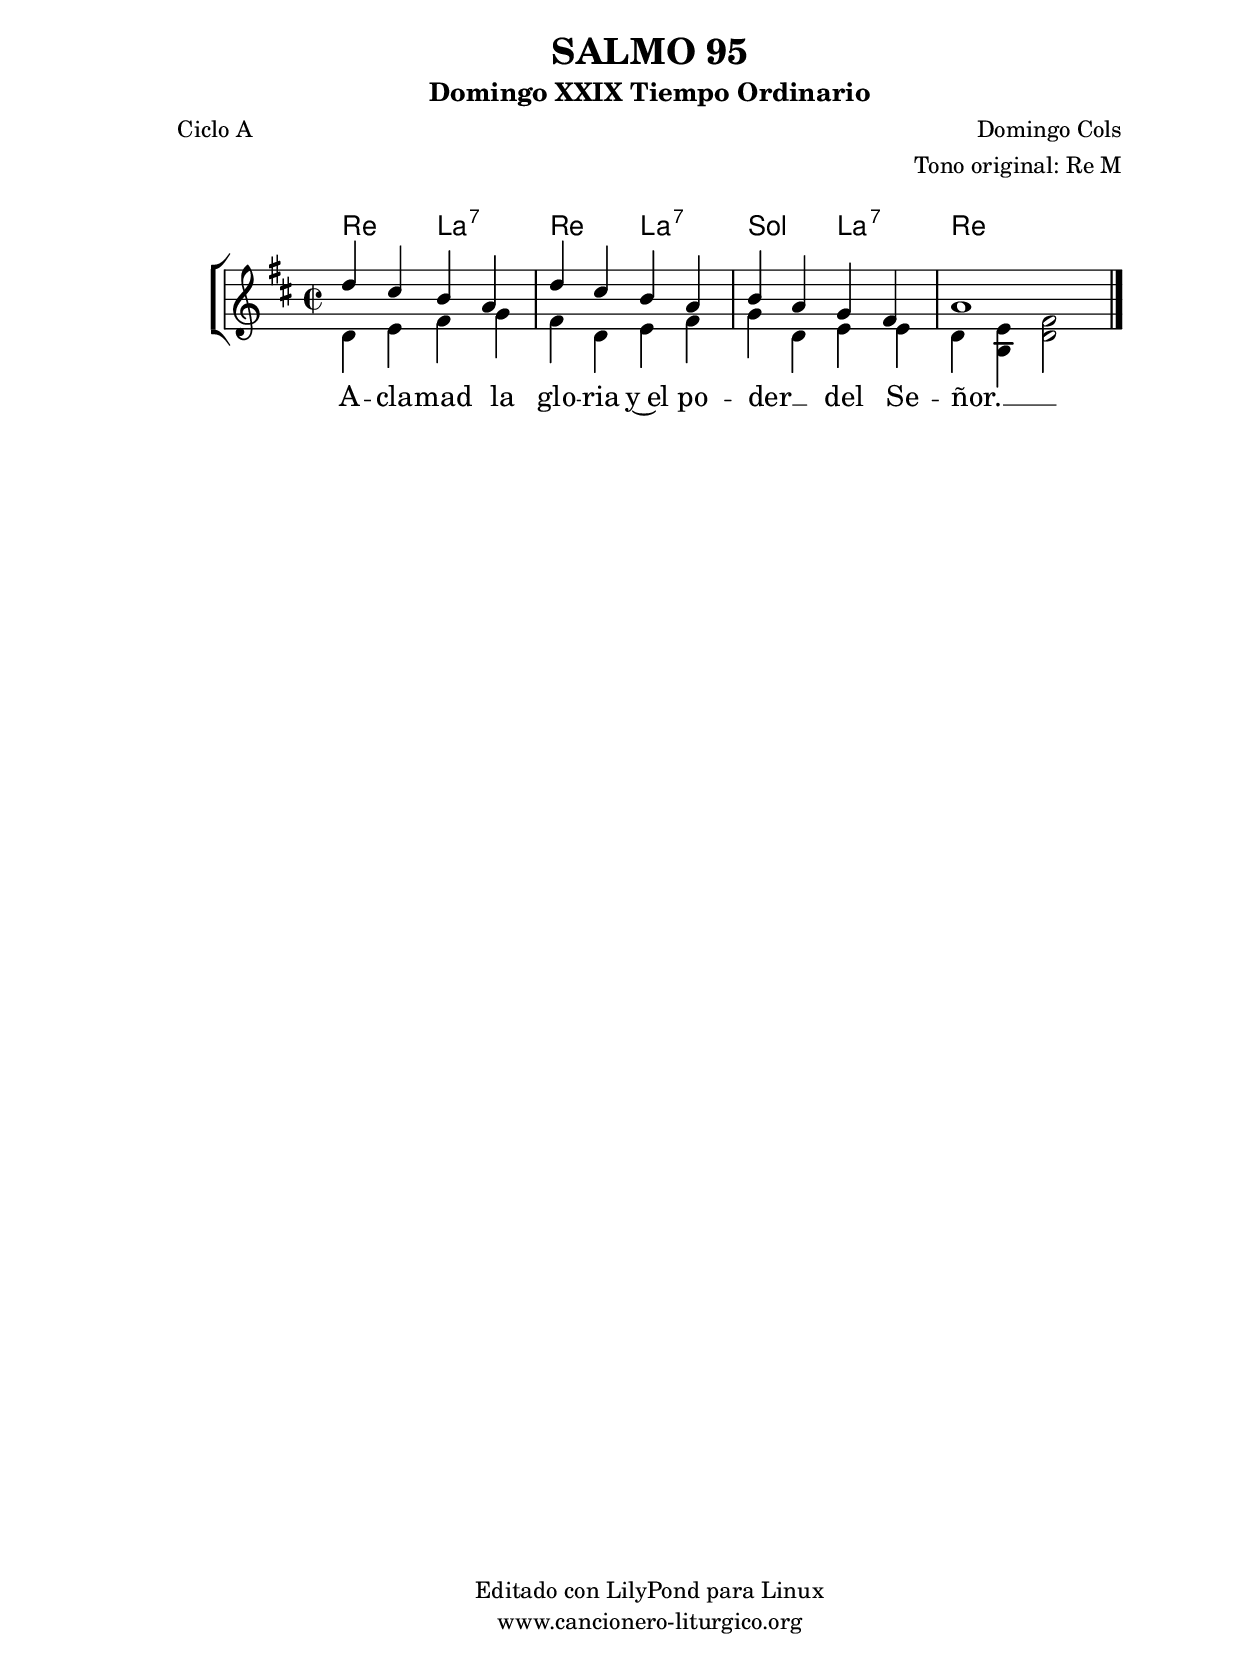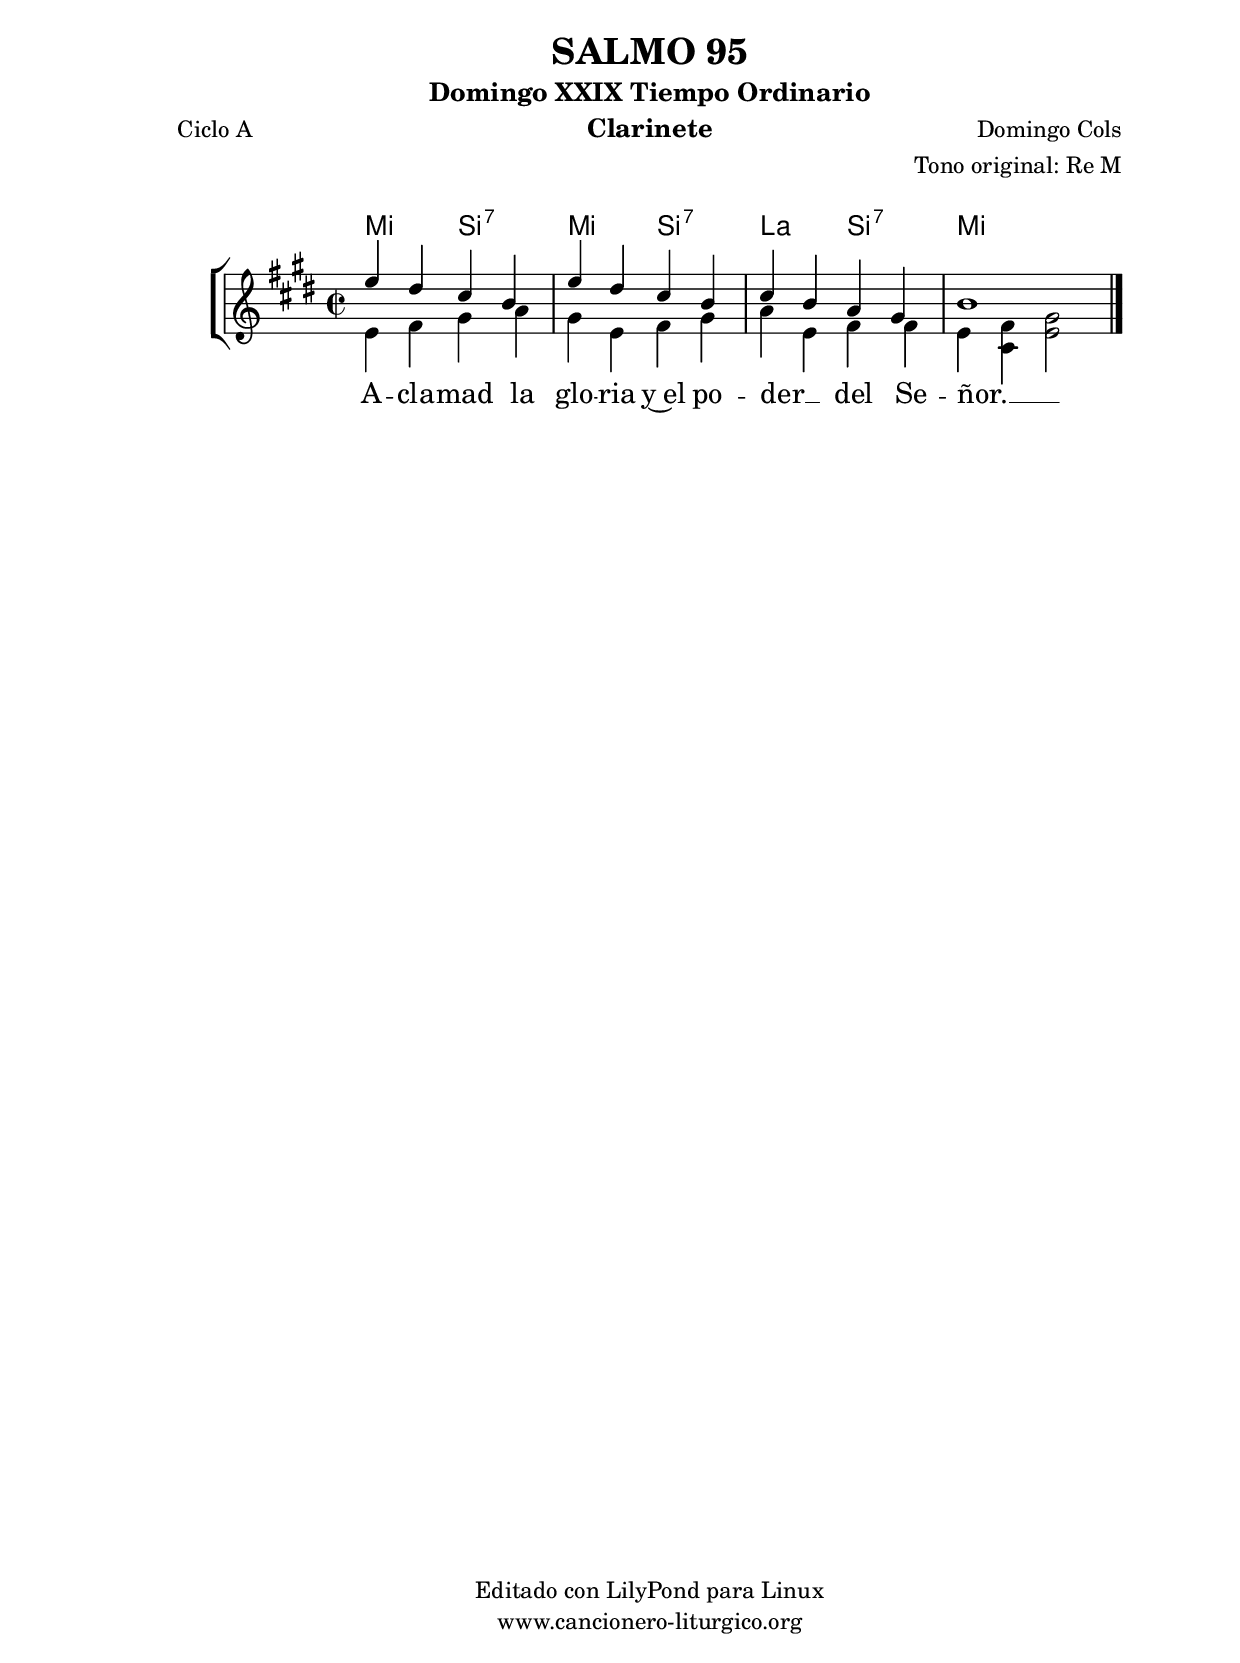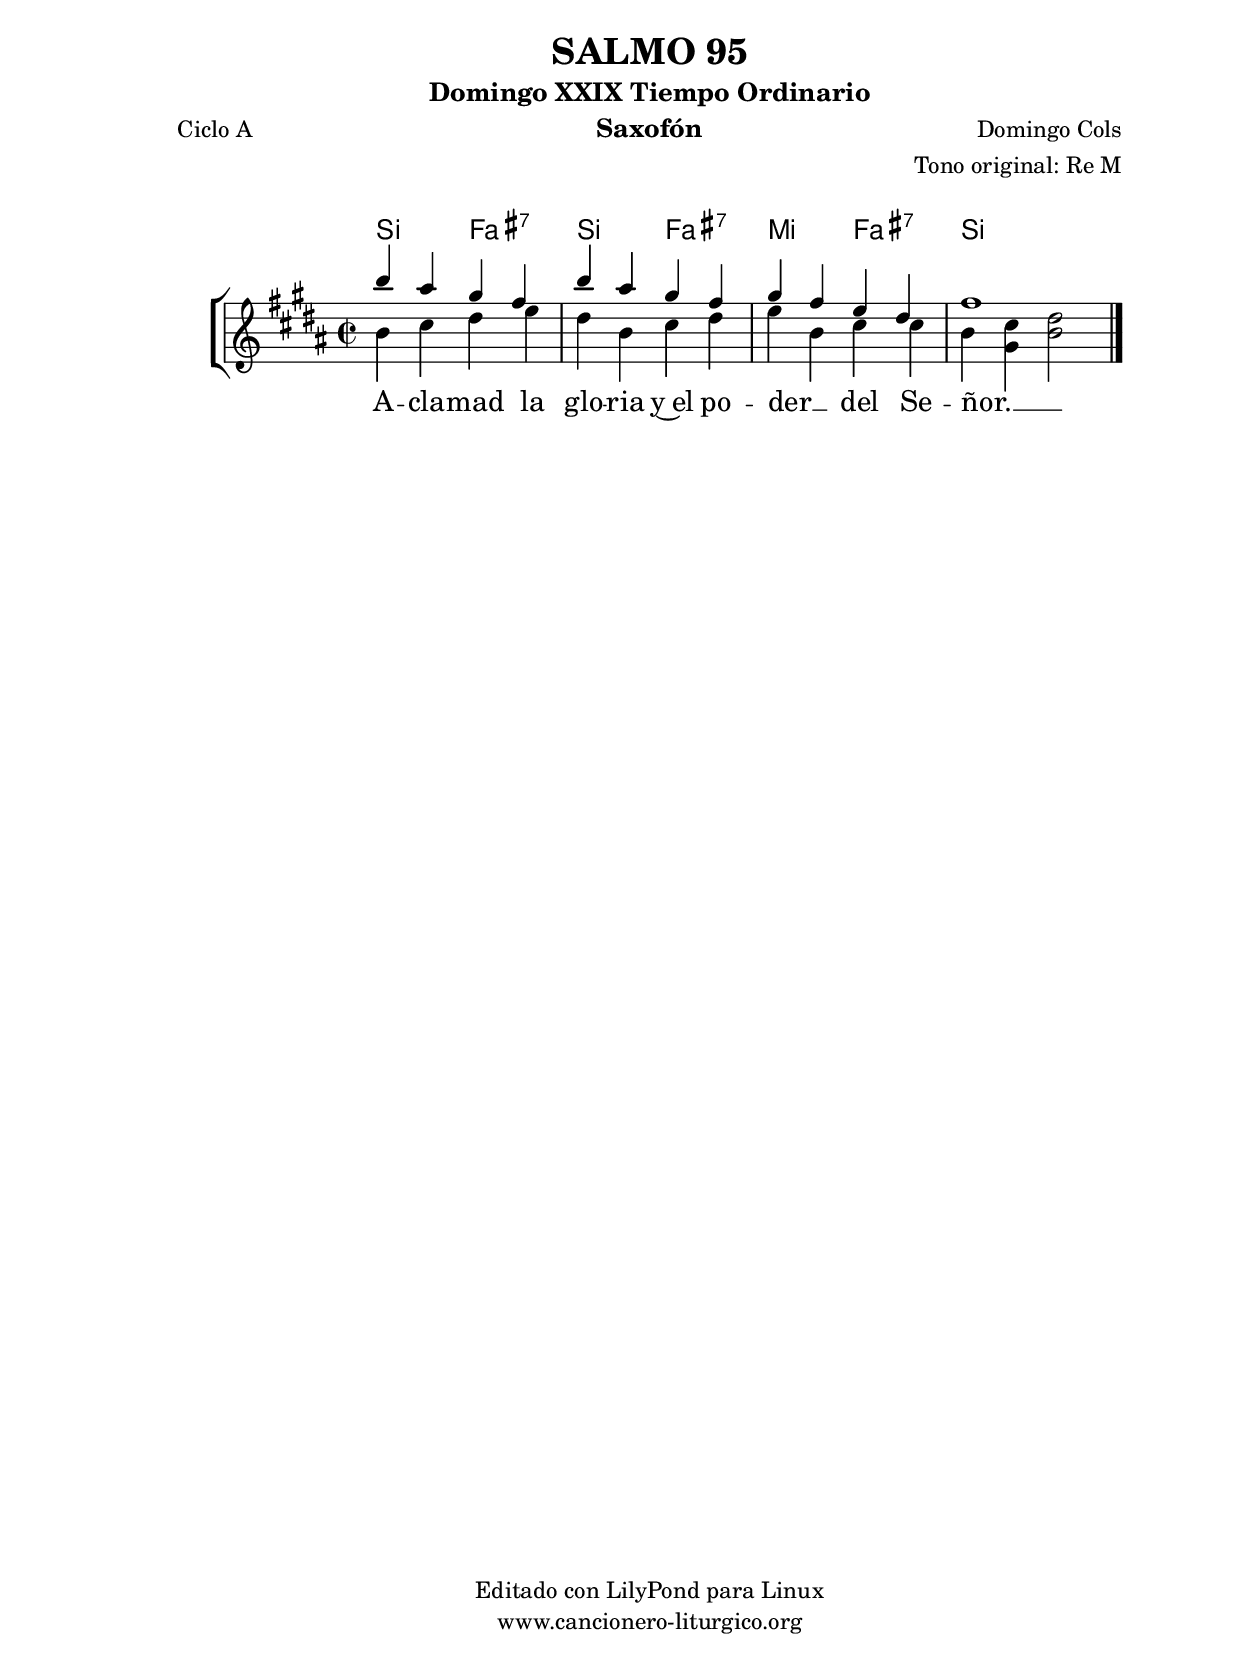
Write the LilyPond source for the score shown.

%
%para convertir .midi en .wav:
%timidity filename.midi -Ow -o finename.wav
%
%
%Para convertir de .wav a .mp3:
%lame -h -m j filename.wav
%
%
%para escuchar el midi:
%timidity nombrefichero.midi
%


%versión de lilypond para la que se ha escrito esta partitura:
\version "2.16.0"

	%Tamaño papel
	#(set-default-paper-size "a4")
	%Tamaño partitura
	#(set-global-staff-size 20)
	%No responde al pulsar sobre una nota
	#(ly:set-option 'point-and-click #f)

%parámetros del encabezamiento:
\header {
	title = "SALMO 95"
	subtitle = "Domingo XXIX Tiempo Ordinario"
	composer = "Domingo Cols"
	poet = "Ciclo A"
	meter = ""
	arranger = "Tono original: Re M"
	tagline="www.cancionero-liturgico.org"
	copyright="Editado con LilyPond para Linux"
	tiempo = "Ordinario"
	usos = "Salmo"
	letra = "Aclamad la gloria y el poder del Señor."
	}

%parámetros asociados al papel:
\paper  {
	oddHeaderMarkup = \markup {\fill-line { \on-the-fly #not-first-page \fromproperty #'header:title \on-the-fly #not-first-page \fromproperty #'header:composer }}
	evenHeaderMarkup = \markup {\fill-line { \fromproperty #'header:composer \fromproperty #'header:title }}
	#(set-paper-size "a4")
	print-page-number = ##f
	first-page-number = 1
	print-first-page-number = ##f
%	head-separation = 3.0 \cm
	top-margin = 2.0 \cm
	bottom-margin = 0.5\cm
%%%	bottom-margin = -1.0\cm
	left-margin = 3.0 \cm
	line-width = 16.0 \cm 
	indent = 8\mm
	interscoreline = 2.\mm
	between-system-space = 15\mm
%	para que las partituras no llenen la hoja:
	ragged-bottom = ##t
%	idem para la última hoja:
	ragged-last-bottom = ##f
%	para que las partituras llenen el ancho del papel:
	ragged-last = ##f
	after-title-space = 2.5 \cm
%page-count=1
%system-count=8

	%Flexible Vertical Spacing
%	markup-markup-spacing =
%	#'((basic-distance . 15) (minimum-distance . 15) (padding . 3))
	markup-system-spacing =
	#'((basic-distance . 15) (minimum-distance . 15) (padding . 3))
	system-system-spacing =
	#'((basic-distance . 15) (minimum-distance . 15) (padding . 3))
	score-system-spacing =
	#'((basic-distance . 15) (minimum-distance . 15) (padding . 5))
%	top-system-spacing = % header
%	#'((basic-distance . 8) (minimum-distance . 0) (padding . 3))
%	top-markup-spacing =
%	#'((basic-distance . 20) (minimum-distance . 20) (padding . 3))
	last-bottom-spacing = % footer
	#'((basic-distance . 5) (minimum-distance . 5) (padding . 3))
%	score-markup-spacing =
%	#'((basic-distance . 16) (minimum-distance . 13) (padding . 3))

	}


%parámetros que afectan a toda la partitura:
global =  {
	%clave de sol (G):
	\clef G
	%armadura:
%	\transpose ees f
	\key d \major
	\tempo 4=120
	\set Score.tempoHideNote = ##t
	}


acordes = {
	\italianChords
	\chordmode {
%	\transpose ees f
{

d2 a:7 d a:7 g a:7 d s

	}
	}
}

melodia = 
%	\transpose ees f
{
	\relative c''{
	\time 2/2

<<
\new Voice = "arriba"
{
\voiceOne
d4 cis b a
d4 cis b a
b4 a g fis
a1
}

\new Voice = "abajo"
{
\voiceTwo
d,4 e fis g
fis4 d e fis
g4 d e e
d4 <e b> <fis d>2
}
>>

	\bar "|."
	}
	}


texto = \lyricmode {
A -- cla -- mad la glo -- ria y~el po -- der __ _ del Se -- ñor. __ _ _
	}


acordesStaff = \context ChordNames = acordesStaff <<
	\set chordChanges = ##t
	\acordes
	>>


vozStaff = \context Voice = vozStaff
\with {\consists "Ambitus_engraver"}
<<
%	\set Staff.instrumentName = ""
%	\set Staff.shortInstrumentName = ""
%	\set Staff.midiInstrument = #"clarinet"
%	\set Staff.midiInstrument = #"cello"
%	\set Staff.midiInstrument = #"flute"
	\set Staff.midiInstrument = #"electric guitar (jazz)"
%	\set Staff.midiInstrument = #"english horn"
%	\set Staff.midiInstrument = #"violin"
%	\set Staff.midiInstrument = #"glockenspiel"
	\set Staff.midiMinimumVolume = #0.7
	\set Staff.midiMaximumVolume = #0.9
	\global
	\melodia
	>>


textoStaff = \context Lyrics = textoStaff <<
	\lyricsto abajo \texto
	>>

\book {
	\score {
		\context ChoirStaff {
			\override StaffGroup.SystemStartBracket #'collapse-height = #1
			\override Score.SystemStartBar #'collapse-height = #1
			<<
			\acordesStaff
			\vozStaff
			\textoStaff
			>>
			}
		\layout {
	    		\context {
				\Lyrics
				\override LyricText #'font-size = #2
				}
	   		 \context {
				\Score
				%fontSize = #3
				\override StaffSymbol #'staff-space = #(magstep +3)
				%\override Beam #'thickness = #0.55
				%\override SpacingSpanner #'spacing-increment = #1.0
				%\override Slur #'height-limit = #1.5
				}
			}
		}
	\score {
		\unfoldRepeats
		\context ChoirStaff {
			<<
			\acordesStaff
			\vozStaff
			>>
			}
		\midi {
	  		\context {
	  			\Score
				tempoWholesPerMinute = #(ly:make-moment 70 4)
				}
			}
		}
	}

%Partitura para clarinete
#(define output-suffix "C")
\book {
	\header{
		instrument = "Clarinete"
		}
	\score {
		\context ChoirStaff {
			\override StaffGroup.SystemStartBracket #'collapse-height = #1
			\override Score.SystemStartBar #'collapse-height = #1
\transpose c d
			<<
			\acordesStaff
			\vozStaff
			\textoStaff
			>>
			}
		\layout {
	    		\context {
				\Lyrics
				\override LyricText #'font-size = #2
				}
	   		 \context {
				\Score
				%fontSize = #3
				\override StaffSymbol #'staff-space = #(magstep +3)
				%\override Beam #'thickness = #0.55
				%\override SpacingSpanner #'spacing-increment = #1.0
				%\override Slur #'height-limit = #1.5
				}
			}
		}
	}

%Partitura para saxofón
#(define output-suffix "S")
\book {
	\header{
		instrument = "Saxofón"
		}
	\score {
		\context ChoirStaff {
			\override StaffGroup.SystemStartBracket #'collapse-height = #1
			\override Score.SystemStartBar #'collapse-height = #1
\transpose c a
			<<
			\acordesStaff
			\vozStaff
			\textoStaff
			>>
			}
		\layout {
	    		\context {
				\Lyrics
				\override LyricText #'font-size = #2
				}
	   		 \context {
				\Score
				%fontSize = #3
				\override StaffSymbol #'staff-space = #(magstep +3)
				%\override Beam #'thickness = #0.55
				%\override SpacingSpanner #'spacing-increment = #1.0
				%\override Slur #'height-limit = #1.5
				}
			}
		}
	}

